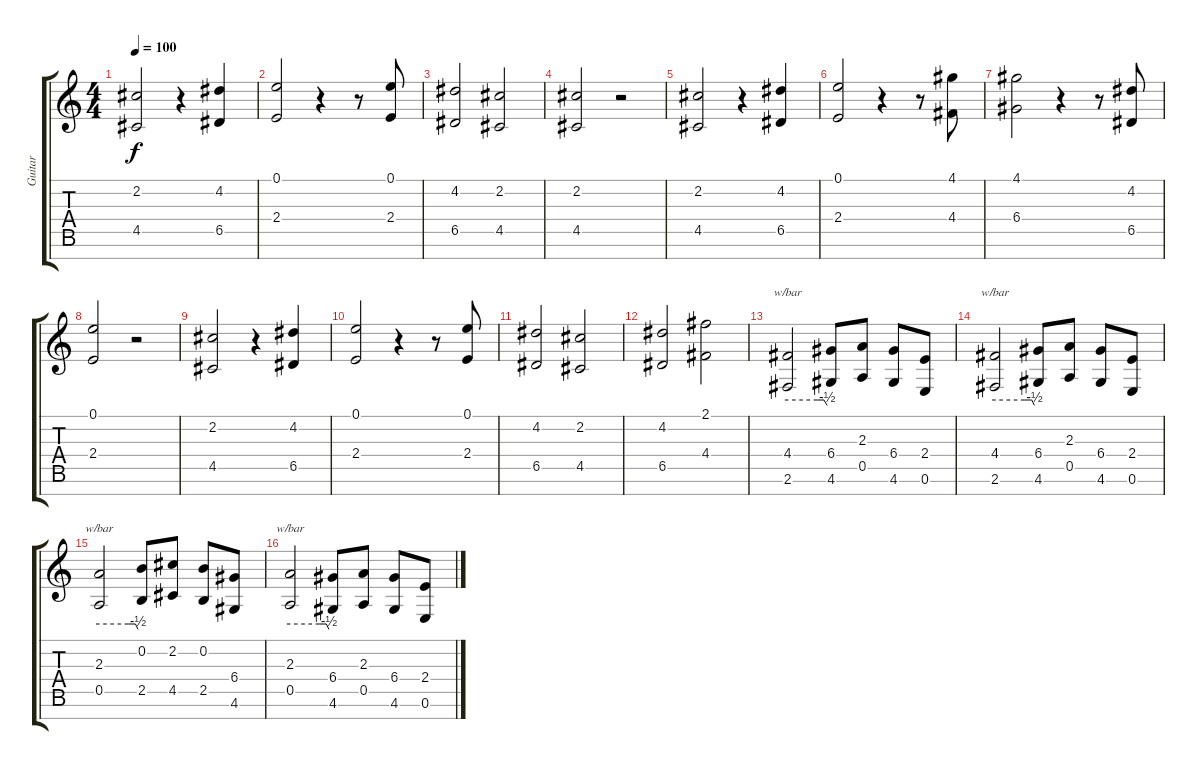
\track ("Guitar" "Guitar") {instrument distortionguitar}
\staff {score tabs}
\tuning (E4 B3 G3 D3 A2 E2 B1) {hide}
\ts (4 4)
\tempo 100
\clef g2
\ks c
(2.2 4.5).2{dy f} r.4 (4.2 6.5).4 |
(0.1 2.4).2 r.4 r.8 (0.1 2.4).8 |
(4.2 6.5).2 (2.2 4.5).2 |
(2.2 4.5).2 r.2 |
(2.2 4.5).2 r.4 (4.2 6.5).4 |
(0.1 2.4).2 r.4 r.8 (4.1 4.4).8 |
(4.1 6.4).2 r.4 r.8 (4.2 6.5).8 |
(0.1 2.4).2 r.2 |
(2.2 4.5).2 r.4 (4.2 6.5).4 |
(0.1 2.4).2 r.4 r.8 (0.1 2.4).8 |
(4.2 6.5).2 (2.2 4.5).2 |
(4.2 6.5).2 (2.1 4.4).2 |
(4.4 2.6).2{tbe (custom default 0 0 45 0 52 0 55 0 60 -2)} (6.4 4.6).8 (2.3 0.5).8 (6.4 4.6).8 (2.4 0.6).8 |
(4.4 2.6).2{tbe (custom default 0 0 45 0 50 0 54 0 56 0 60 -2)} (6.4 4.6).8 (2.3 0.5).8 (6.4 4.6).8 (2.4 0.6).8 |
(2.3 0.5).2{tbe (custom default 0 0 45 0 56 0 60 -2)} (0.2 2.5).8 (2.2 4.5).8 (0.2 2.5).8 (6.4 4.6).8 |
(2.3 0.5).2{tbe (custom default 0 0 45 0 56 0 60 -2)} (6.4 4.6).8 (2.3 0.5).8 (6.4 4.6).8 (2.4 0.6).8
